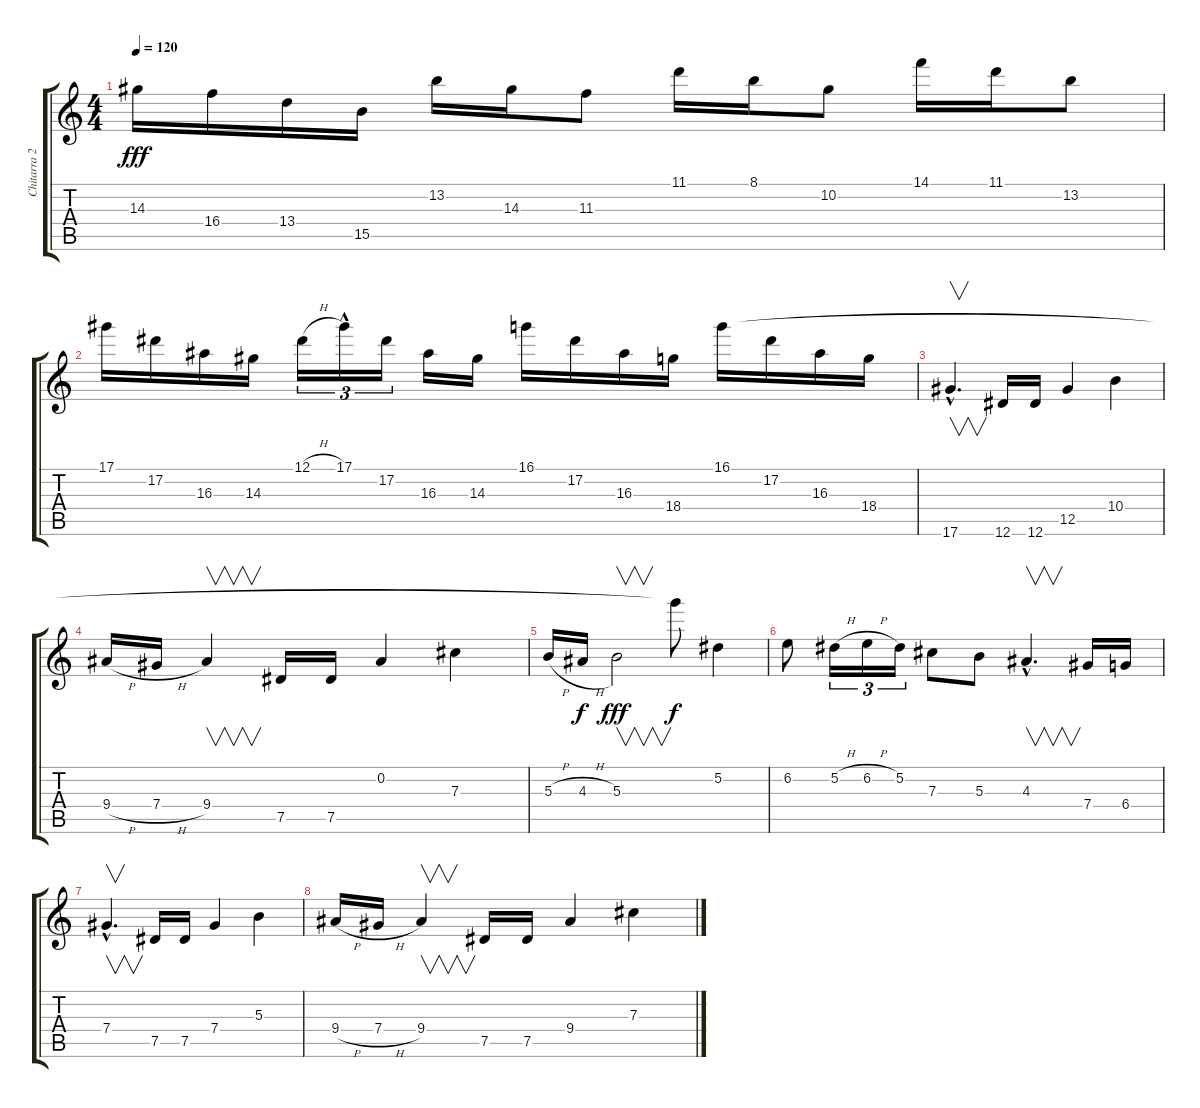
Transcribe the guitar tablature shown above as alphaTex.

\track ("Chitarra 2" "Chitarra 2") {instrument distortionguitar}
\staff {score tabs}
\tuning (Eb4 Bb3 Gb3 Db3 Ab2 Eb2) {hide}
\ts (4 4)
\tempo 120
\clef g2
\ks c
14.3.16{dy fff} 16.4.16 13.4.16 15.5.16 13.2.16 14.3.16 11.3.8 11.1.16 8.1.16 10.2.8 14.1.16 11.1.16 13.2.8 |
17.1.16 17.2.16 16.3.16 14.3.16 12.1{h}.16{tu (3 2)} 17.1{hac}.16{tu (3 2)} 17.2.16{tu (3 2)} 16.3.16 14.3.16 16.1.16 17.2.16 16.3.16 18.4.16 16.1.16 17.2.16 16.3.16 18.4.16 |
17.6{hac}.4{v d} 12.6.16 12.6.16 12.5.4 10.4.4 |
9.4{h}.16 7.4{h}.16 9.4.4{v} 7.5.16 7.5.16 0.2.4 7.3.4 |
5.3{h}.16 4.3{h}.16{dy f} 5.3.2{v dy fff} 16.1{t}.8{dy f} 5.2.4 |
6.2.8 5.2{h}.16{tu (3 2)} 6.2{h}.16{tu (3 2)} 5.2.16{tu (3 2)} 7.3.8 5.3.8 4.3{hac}.4{v d} 7.4.16 6.4.16 |
7.4{hac}.4{v d} 7.5.16 7.5.16 7.4.4 5.3.4 |
9.4{h}.16 7.4{h}.16 9.4.4{v} 7.5.16 7.5.16 9.4.4 7.3.4
